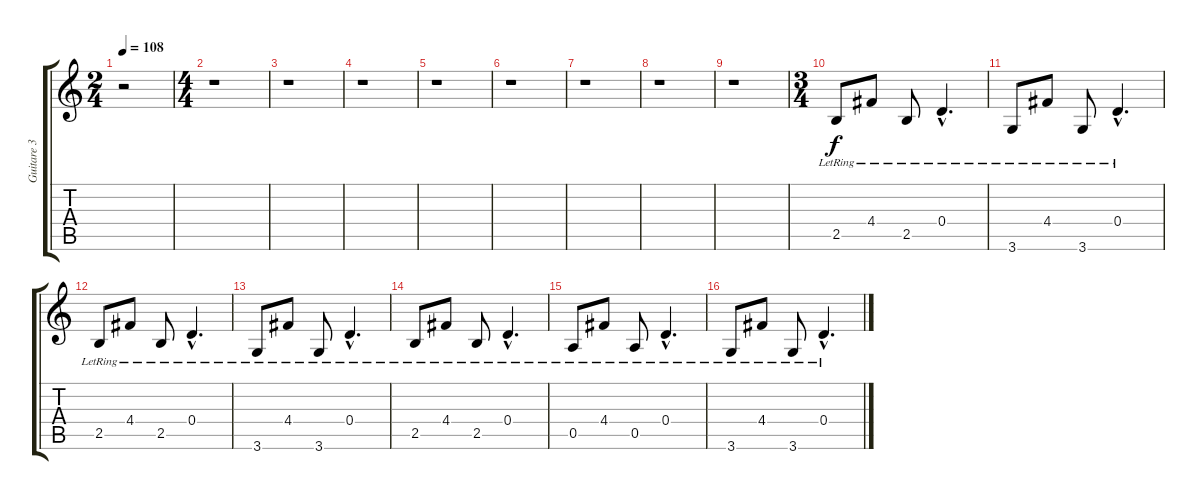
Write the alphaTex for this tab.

\track ("Guitare 3 Kirk" "Guitare 3 ") {instrument acousticguitarsteel}
\staff {score tabs}
\tuning (E4 B3 G3 D3 A2 E2) {hide}
\ts (2 4)
\tempo 108
\clef g2
\ks c
r.2{dy f} |
\ts (4 4)
r.1 |
r.1 |
r.1 |
r.1 |
r.1 |
r.1 |
r.1 |
r.1 |
\ts (3 4)
2.5{lr}.8 4.4{lr}.8 2.5{lr}.8 0.4{hac lr}.4{d} |
3.6{lr}.8 4.4{lr}.8 3.6{lr}.8 0.4{hac lr}.4{d} |
2.5{lr}.8 4.4{lr}.8 2.5{lr}.8 0.4{hac lr}.4{d} |
3.6{lr}.8 4.4{lr}.8 3.6{lr}.8 0.4{hac lr}.4{d} |
2.5{lr}.8 4.4{lr}.8 2.5{lr}.8 0.4{hac lr}.4{d} |
0.5{lr}.8 4.4{lr}.8 0.5{lr}.8 0.4{hac lr}.4{d} |
3.6{lr}.8 4.4{lr}.8 3.6{lr}.8 0.4{hac lr}.4{d}
